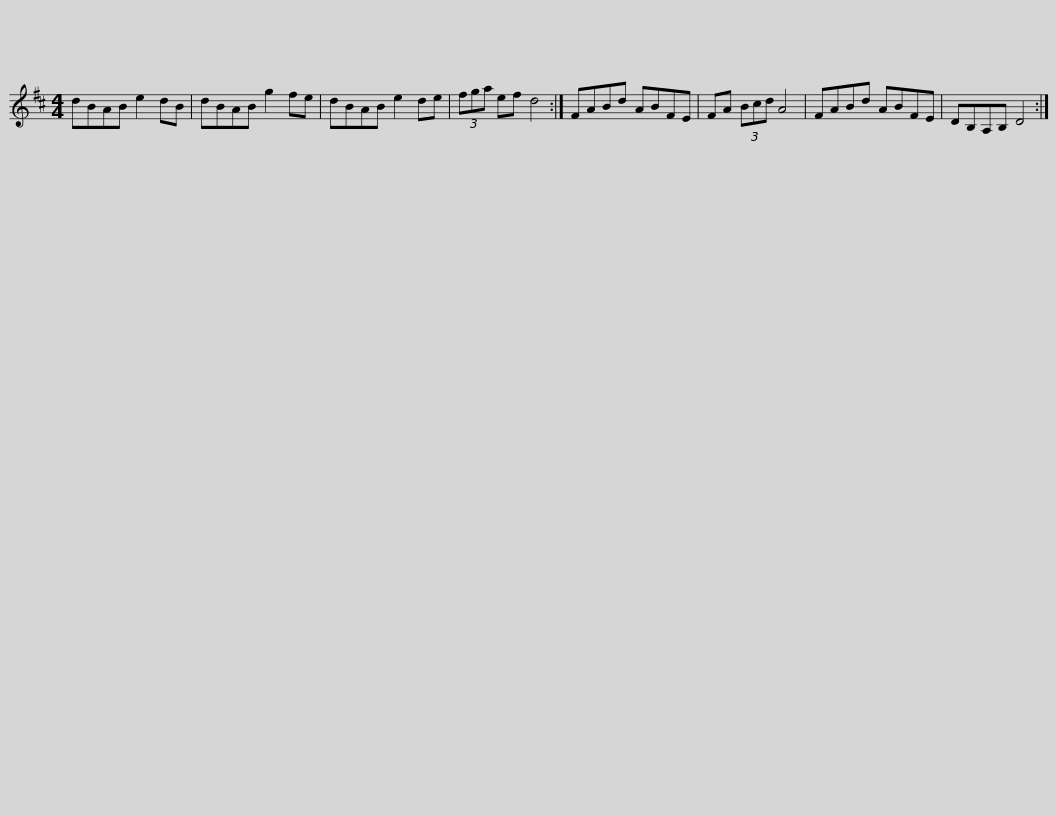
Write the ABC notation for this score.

X:1
L:1/8
M:4/4
I:linebreak $
K:D
V:1 treble
V:1
 dBAB e2 dB | dBAB g2 fe | dBAB e2 de | (3fga ef d4 :| FABd ABFE | %5
 FA (3Bcd A4 |$ FABd ABFE | DB,A,B, D4 :| %8
